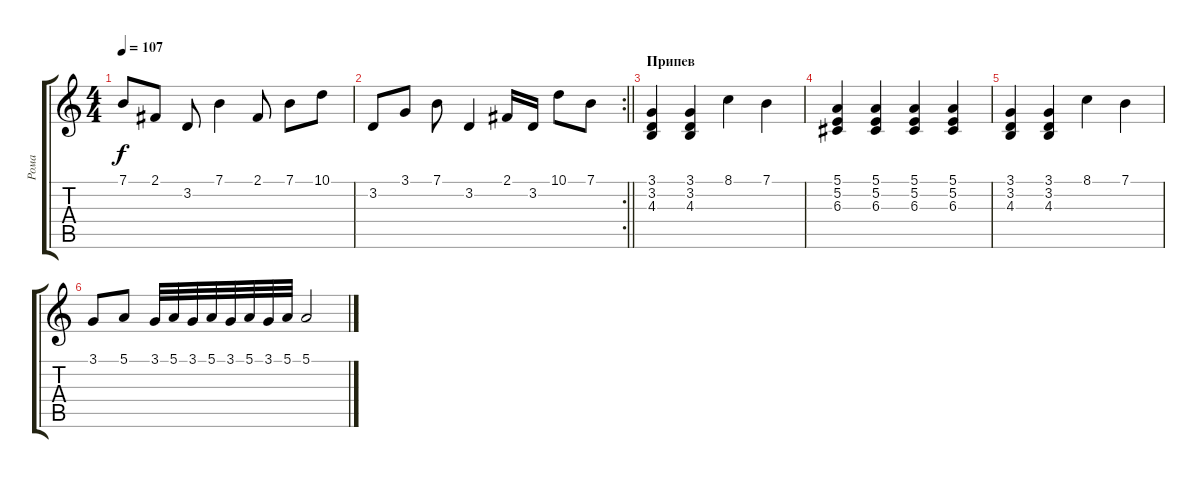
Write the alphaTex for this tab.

\track ("Рома" "Рома") {instrument acousticgrandpiano}
\staff {score tabs}
\tuning (E4 B3 G3 D3 A2 E2) {hide}
\ts (4 4)
\tempo 107
\clef g2
\ks c
7.1.8{dy f} 2.1.8 3.2.8 7.1.4 2.1.8 7.1.8 10.1.8 |
\rc 2
\barLineRight lightlight
3.2.8 3.1.8 7.1.8 3.2.4 2.1.16 3.2.16 10.1.8 7.1.8 |
\section ("" "Припев")
(3.1 3.2 4.3).4 (3.1 3.2 4.3).4 8.1.4 7.1.4 |
(5.1 5.2 6.3).4 (5.1 5.2 6.3).4 (5.1 5.2 6.3).4 (5.1 5.2 6.3).4 |
(3.1 3.2 4.3).4 (3.1 3.2 4.3).4 8.1.4 7.1.4 |
3.1.8 5.1.8 3.1.32 5.1.32 3.1.32 5.1.32 3.1.32 5.1.32 3.1.32 5.1.32 5.1.2
